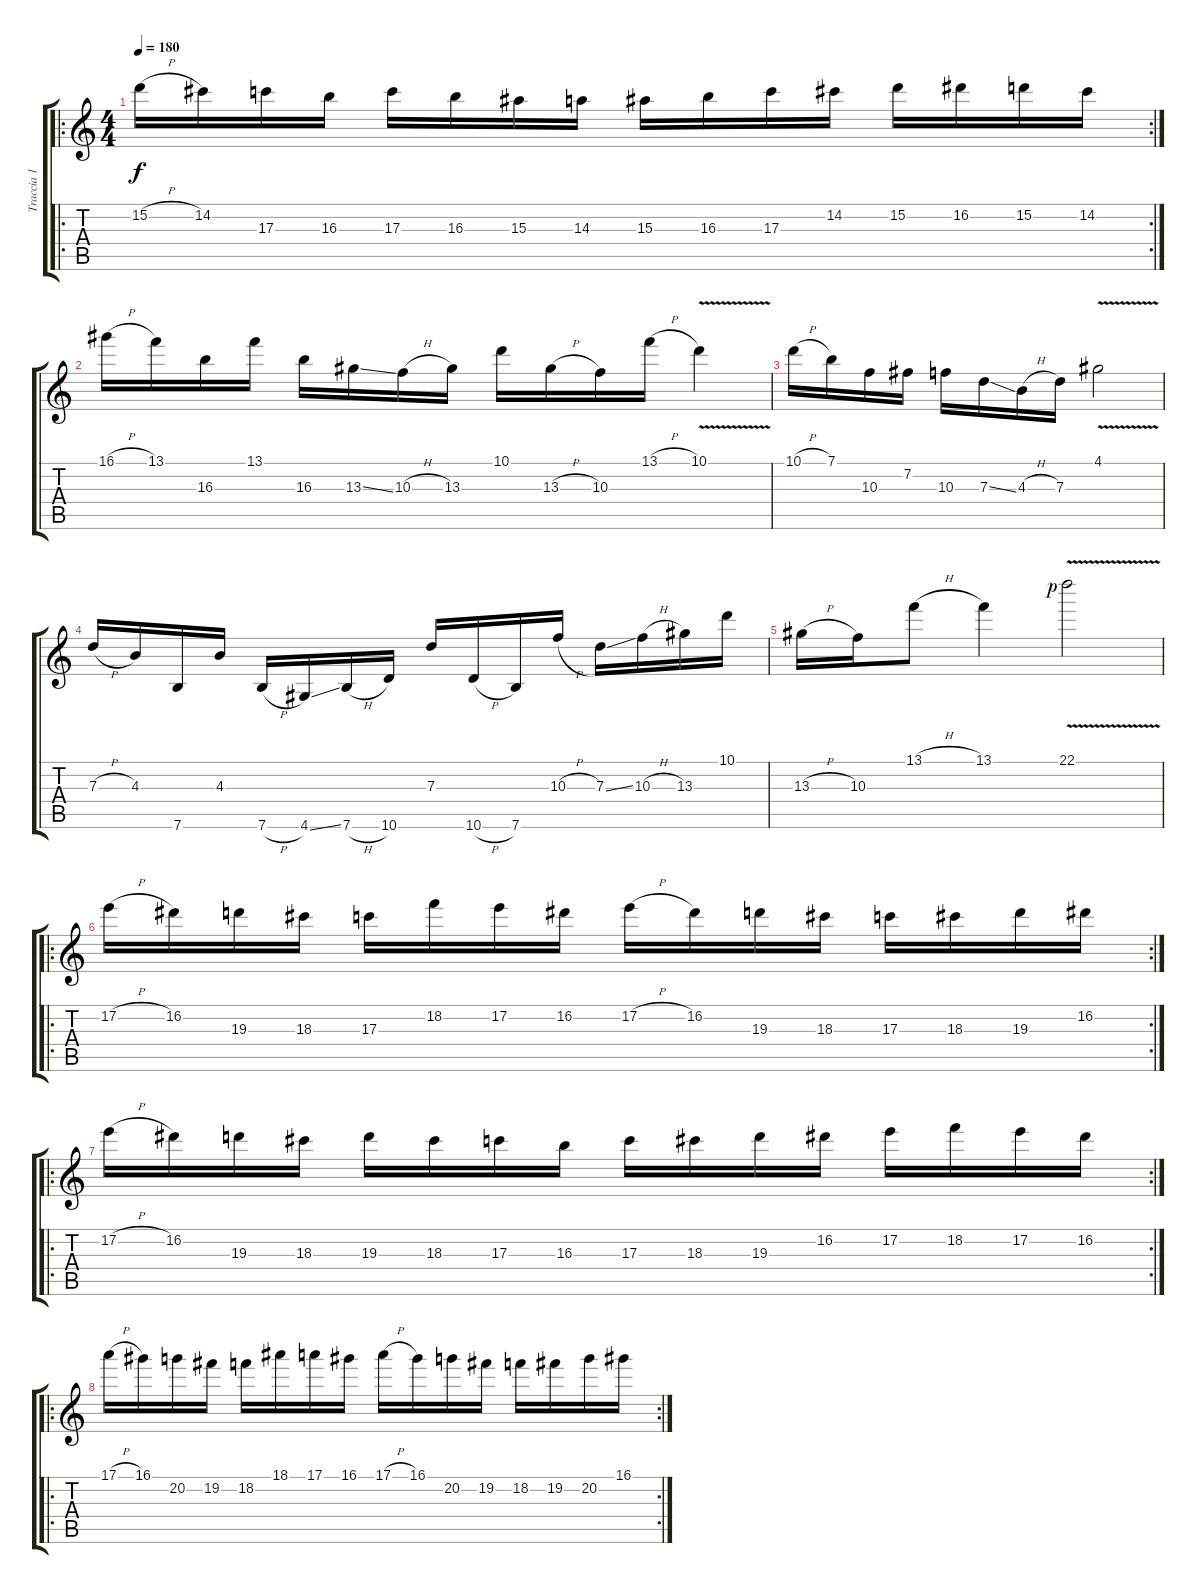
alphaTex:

\track ("Traccia 1" "Traccia 1") {instrument distortionguitar}
\staff {score tabs}
\tuning (E4 B3 G3 D3 A2 E2) {hide}
\ro
\rc 2
\ts (4 4)
\tempo 180
\clef g2
\ks c
15.2{h}.16{dy f} 14.2.16 17.3.16 16.3.16 17.3.16 16.3.16 15.3.16 14.3.16 15.3.16 16.3.16 17.3.16 14.2.16 15.2.16 16.2.16 15.2.16 14.2.16 |
16.1{h}.16 13.1.16 16.3.16 13.1.16 16.3.16 13.3{ss}.16 10.3{h}.16 13.3.16 10.1.16 13.3{h}.16 10.3.16 13.1{h}.16 10.1{v}.4 |
10.1{h}.16 7.1.16 10.3.16 7.2.16 10.3.16 7.3{ss}.16 4.3{h}.16 7.3.16 4.1{v}.2 |
7.3{h}.16 4.3.16 7.6.16 4.3.16 7.6{h}.16 4.6{ss}.16 7.6{h}.16 10.6.16 7.3.16 10.6{h}.16 7.6.16 10.3{h}.16 7.3{ss}.16 10.3{h}.16 13.3.16 10.1.16 |
13.3{h}.16 10.3.16 13.1{h}.8 13.1.4 22.1{v rf 1}.2 |
\ro
\rc 2
17.2{h}.16 16.2.16 19.3.16 18.3.16 17.3.16 18.2.16 17.2.16 16.2.16 17.2{h}.16 16.2.16 19.3.16 18.3.16 17.3.16 18.3.16 19.3.16 16.2.16 |
\ro
\rc 2
17.2{h}.16 16.2.16 19.3.16 18.3.16 19.3.16 18.3.16 17.3.16 16.3.16 17.3.16 18.3.16 19.3.16 16.2.16 17.2.16 18.2.16 17.2.16 16.2.16 |
\ro
\rc 2
17.1{h}.16 16.1.16 20.2.16 19.2.16 18.2.16 18.1.16 17.1.16 16.1.16 17.1{h}.16 16.1.16 20.2.16 19.2.16 18.2.16 19.2.16 20.2.16 16.1.16
